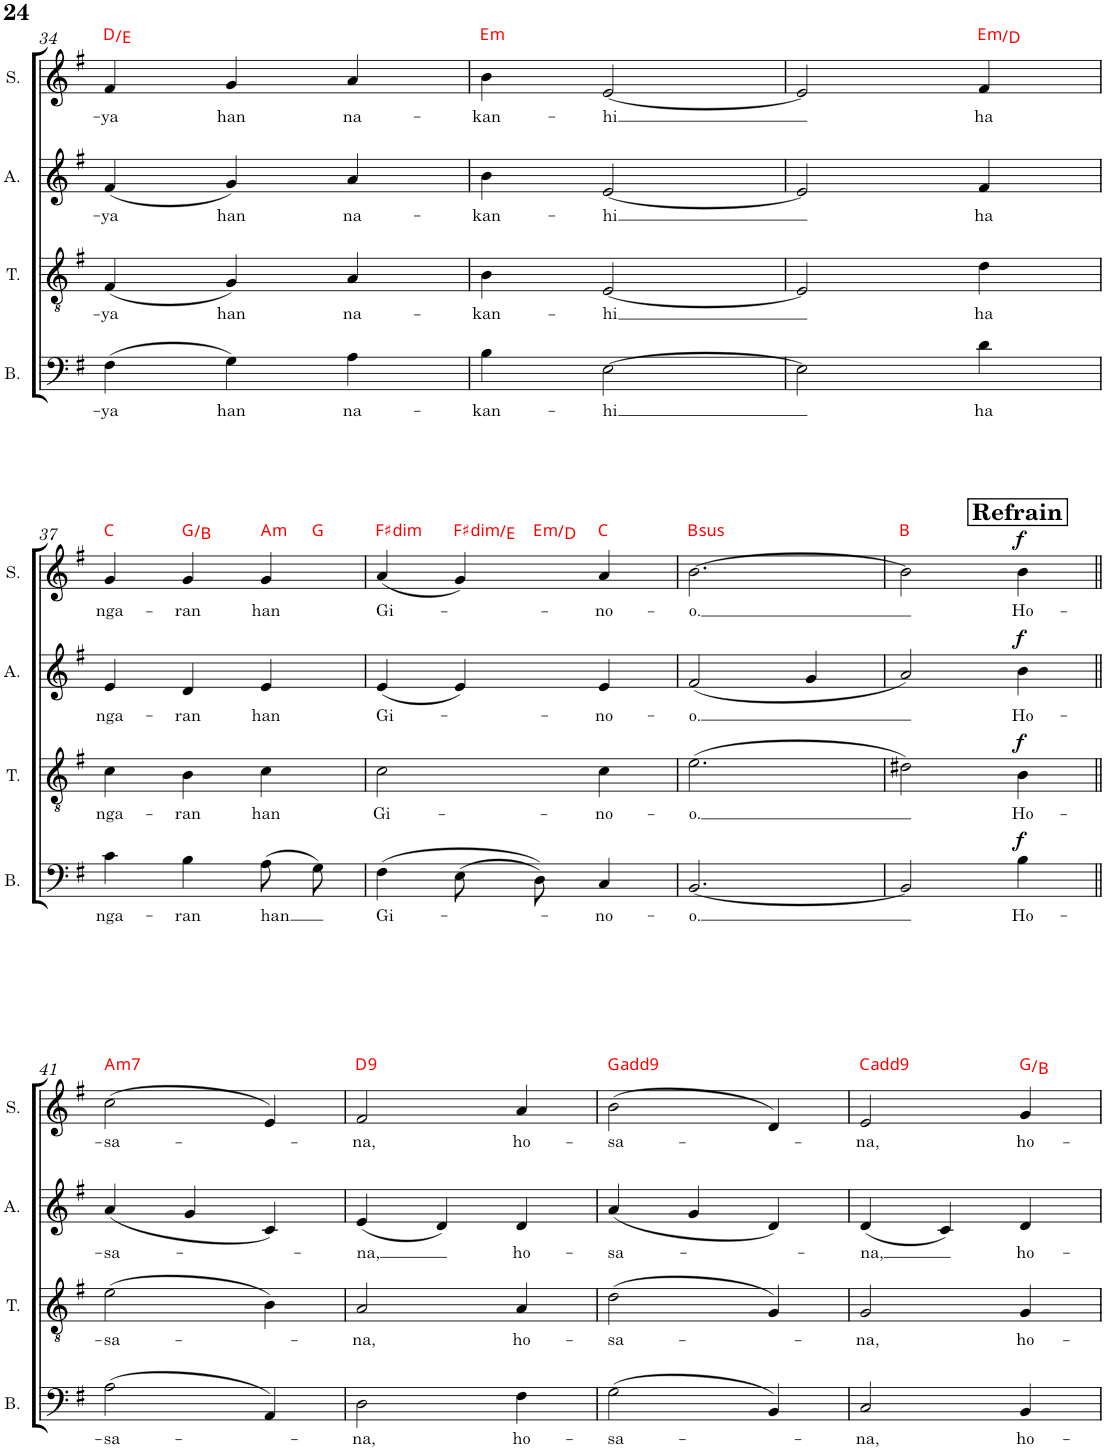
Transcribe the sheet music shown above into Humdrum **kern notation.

**kern	**text	**kern	**text	**kern	**text	**kern	**text	**dynam	**harte	**kern
*part2	*part2	*part2	*part2	*part2	*part2	*part2	*part2	*part2	*part2	*part1
*staff5	*staff5	*staff4	*staff4	*staff3	*staff3	*staff2	*staff2	*staff2/3/4/5	*	*staff1
*I"Soprano	*	*	*	*	*	*	*	*	*	*I"Cantor
*I'S.	*	*	*	*	*	*	*	*	*	*I'C.
!!LO:PB:g=z
*clefF4	*	*clefGv2	*	*clefG2	*	*clefG2	*	*	*	*clefG2
*k[f#]	*	*k[f#]	*	*k[f#]	*	*k[f#]	*	*	*	*k[f#]
*M3/4	*	*M3/4	*	*M3/4	*	*M3/4	*	*	*	*M3/4
=34	=34	=34	=34	=34	=34	=34	=34	=34	=34	=34
!	!LO:LY:b	!	!LO:LY:b	!	!LO:LY:b	!	!LO:LY:b	!	!	!
(4F#\	-ya	(4F#/	-ya	4f#/	-ya	4f#/	-ya	.	D:maj/2	2.r
!	!LO:LY:b	!	!LO:LY:b	!	!LO:LY:b	!	!LO:LY:b	!	!	!
4G\)	han	4G/)	han	4g/	han	4g/	han	.	.	.
!	!LO:LY:b	!	!LO:LY:b	!	!LO:LY:b	!	!LO:LY:b	!	!	!
4A\	na-	4A/	na-	4a/	na-	4a/	na-	.	.	.
=35	=35	=35	=35	=35	=35	=35	=35	=35	=35	=35
!	!LO:LY:b	!	!LO:LY:b	!	!LO:LY:b	!	!LO:LY:b	!	!LO:H:kt=m	!
4B\	-kan-	4B\	-kan-	4b\	-kan-	4b\	-kan-	.	E:min	2.r
!	!LO:LY:b	!	!LO:LY:b	!	!LO:LY:b	!	!LO:LY:b	!	!	!
[2E\	-hi	[2E/	-hi	[2e/	-hi	[2e/	-hi	.	.	.
=36	=36	=36	=36	=36	=36	=36	=36	=36	=36	=36
2E\]	.	2E/]	.	2e/]	.	2e/]	.	.	.	2.r
!	!LO:LY:b	!	!LO:LY:b	!	!LO:LY:b	!	!LO:LY:b	!	!LO:H:kt=m	!
4d\	ha	4d\	ha	4f#/	ha	4f#/	ha	.	E:min/b7	.
!!LO:LB:g=z
=37	=37	=37	=37	=37	=37	=37	=37	=37	=37	=37
!	!LO:LY:b	!	!LO:LY:b	!	!LO:LY:b	!	!LO:LY:b	!	!	!
*	*	*	*	*	*	*^	*	*	*	*
4c\	nga-	4c\	nga-	4e/	nga-	4g/	2ryy	nga-	.	C:maj	2.r
!	!LO:LY:b	!	!LO:LY:b	!	!LO:LY:b	!	!	!LO:LY:b	!	!	!
4B\	-ran	4B\	-ran	4d/	-ran	4g/	.	-ran	.	G:maj/3	.
!	!LO:LY:b	!	!LO:LY:b	!	!LO:LY:b	!	!	!LO:LY:b	!	!LO:H:kt=m	!
(8A\L	han	4c\	han	4e/	han	4g/	8ryy	han	.	A:min	.
8G\J)	.	.	.	.	.	.	8ryy	.	.	G:maj	.
=38	=38	=38	=38	=38	=38	=38	=38	=38	=38	=38	=38
!	!LO:LY:b	!	!LO:LY:b	!	!LO:LY:b	!	!	!LO:LY:b	!	!LO:H:kt=dim	!
(4F#\	Gi-	2c\	Gi-	4e/	Gi-	(4a/	4.ryy	Gi-	.	F#:dim	2.r
!	!	!	!	!	!	!	!	!	!	!LO:H:kt=dim	!
(8E\L	.	.	.	4e/	.	4g/)	.	.	.	F#:dim/b7	.
!	!	!	!	!	!	!	!	!	!	!LO:H:kt=m	!
8D\J))	.	.	.	.	.	.	4.ryy	.	.	E:min/b7	.
!	!LO:LY:b	!	!LO:LY:b	!	!LO:LY:b	!	!	!LO:LY:b	!	!	!
4C/	-no-	4c\	-no-	4e/	-no-	4a/	.	-no-	.	C:maj	.
=39	=39	=39	=39	=39	=39	=39	=39	=39	=39	=39	=39
!	!LO:LY:b	!	!LO:LY:b	!	!LO:LY:b	!	!	!LO:LY:b	!	!LO:H:kt=sus	!
*	*	*	*	*	*	*v	*v	*	*	*	*
[2.BB/	-o.	(2.e\	-o.	2f#/	-o.	[2.b\	-o.	.	B:sus4	2.r
.	.	.	.	4g/	.	.	.	.	.	.
!!LO:REH:place=s1:a:B:cj:fs=14:t=Refrain:qo=2
!!LO:REH:place=s2:a:B:cj:fs=14:t=Refrain:qo=2
=40	=40	=40	=40	=40	=40	=40	=40	=40	=40	=40
2BB/]	.	2d#X\)	.	2a/	.	2b\]	.	.	B:maj	2.r
!	!LO:LY:b	!	!LO:LY:b	!	!LO:LY:b	!	!LO:LY:b	!LO:DY:a=4	!	!
!	!	!	!	!	!	!	!	!LO:DY:n=1:a=3	!	!
!	!	!	!	!	!	!	!	!LO:DY:n=2:a=2	!	!
!	!	!	!	!	!	!	!	!LO:DY:n=3:a	!	!
4B\	Ho-	4B\	Ho-	4b\	Ho-	4b\	Ho-	f f f f	.	.
!!LO:LB:g=z
=41||	=41||	=41||	=41||	=41||	=41||	=41||	=41||	=41||	=41||	=41||
!	!LO:LY:b	!	!LO:LY:b	!	!LO:LY:b	!	!LO:LY:b	!	!LO:H:kt=m7	!
(2A\	-sa-	(2e\	-sa-	4a/	-sa-	(2cc\	-sa-	.	A:min7	2.r
.	.	.	.	4g/	.	.	.	.	.	.
4AA/)	.	4B\)	.	4c/	.	4e/)	.	.	.	.
=42	=42	=42	=42	=42	=42	=42	=42	=42	=42	=42
!	!LO:LY:b	!	!LO:LY:b	!	!LO:LY:b	!	!LO:LY:b	!	!LO:H:kt=9	!
2D\	-na,	2A/	-na,	4e/	-na,	2f#/	-na,	.	D:9	2.r
.	.	.	.	4d/	.	.	.	.	.	.
!	!LO:LY:b	!	!LO:LY:b	!	!LO:LY:b	!	!LO:LY:b	!	!	!
4F#\	ho-	4A/	ho-	4d/	ho-	4a/	ho-	.	.	.
=43	=43	=43	=43	=43	=43	=43	=43	=43	=43	=43
!	!LO:LY:b	!	!LO:LY:b	!	!LO:LY:b	!	!LO:LY:b	!	!	!
(2G\	-sa-	(2d\	-sa-	4a/	-sa-	(2b\	-sa-	.	G:maj(9)	2.r
.	.	.	.	4g/	.	.	.	.	.	.
4BB/)	.	4G/)	.	4d/	.	4d/)	.	.	.	.
=44	=44	=44	=44	=44	=44	=44	=44	=44	=44	=44
!	!LO:LY:b	!	!LO:LY:b	!	!LO:LY:b	!	!LO:LY:b	!	!	!
2C/	-na,	2G/	-na,	4d/	-na,	2e/	-na,	.	C:maj(9)	2.r
.	.	.	.	4c/	.	.	.	.	.	.
!	!LO:LY:b	!	!LO:LY:b	!	!LO:LY:b	!	!LO:LY:b	!	!	!
4BB/	ho-	4G/	ho-	4d/	ho-	4g/	ho-	.	G:maj/3	.
=	=	=	=	=	=	=	=	=	=	=
*-	*-	*-	*-	*-	*-	*-	*-	*-	*-	*-
